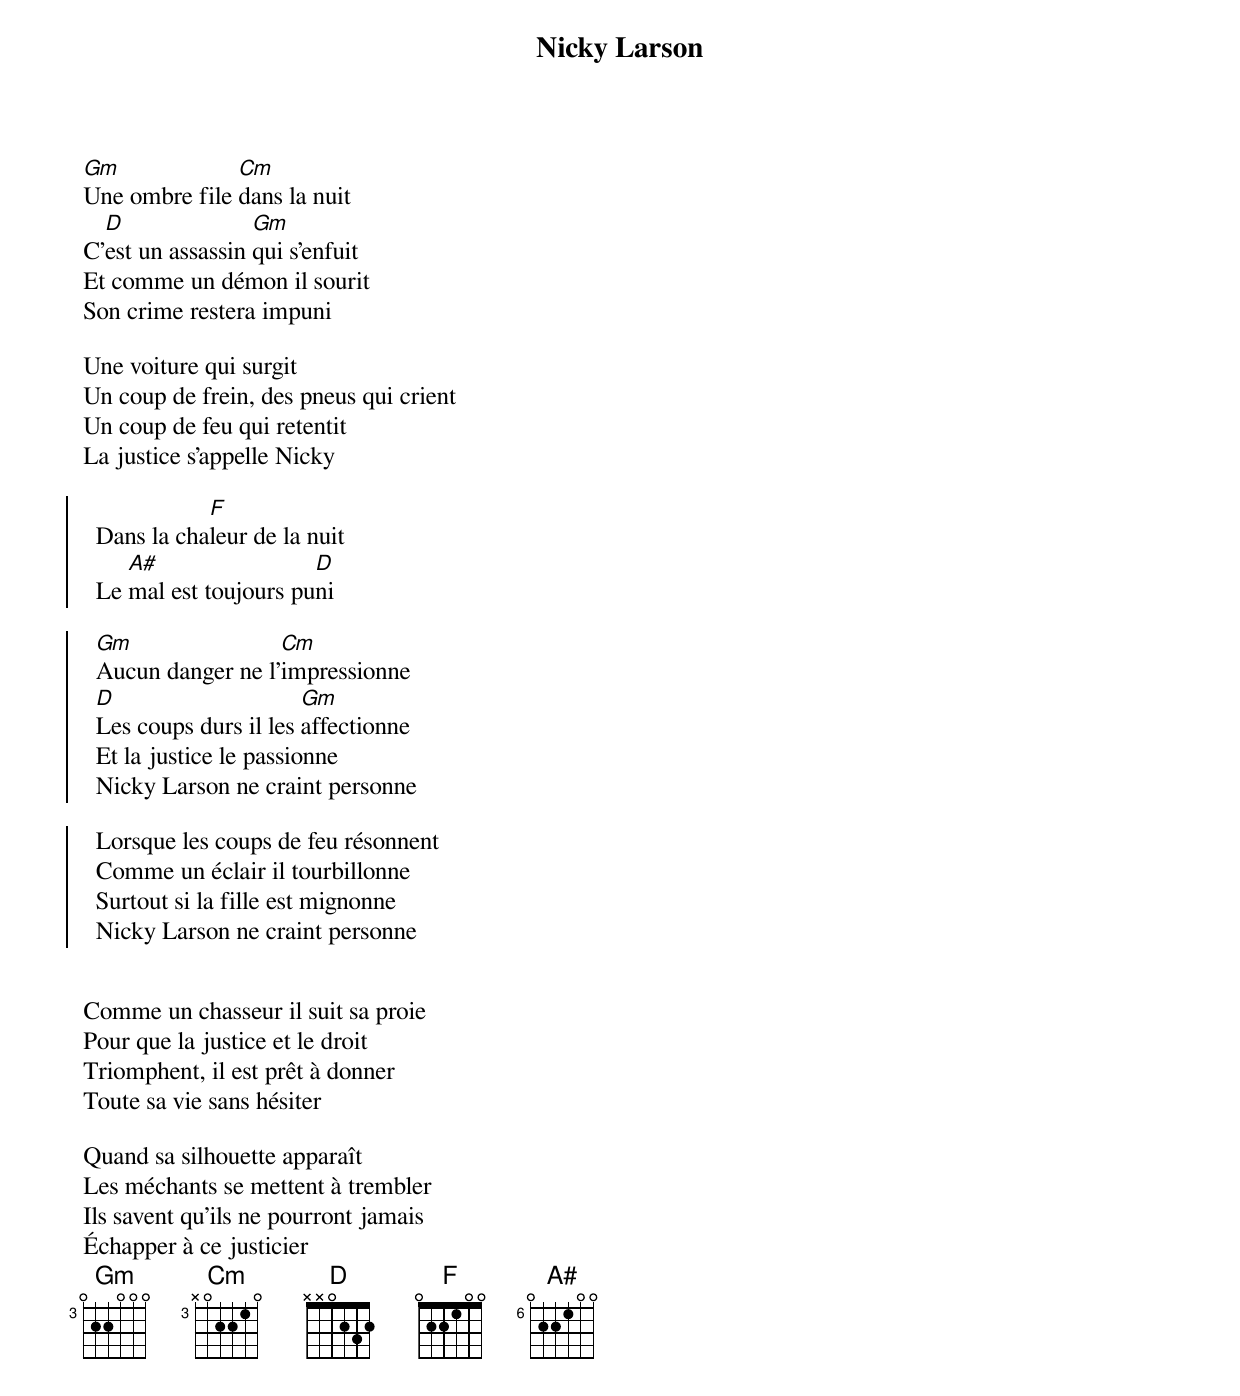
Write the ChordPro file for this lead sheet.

{title: Nicky Larson}
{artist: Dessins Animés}
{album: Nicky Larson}
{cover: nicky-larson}
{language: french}
{columns: 2}
{define: Gm base-fret 3 frets 0 2 2 0 0 0}
{define: Cm base-fret 3 frets X 0 2 2 1 0}
{define: D frets X X 0 2 3 2}
{define: F base-fret 1 frets 0 2 2 1 0 0}
{define: A# base-fret 6 frets 0 2 2 1 0 0}


[Gm]Une ombre file [Cm]dans la nuit
C'[D]est un assassin [Gm]qui s'enfuit
Et comme un démon il sourit
Son crime restera impuni

Une voiture qui surgit
Un coup de frein, des pneus qui crient
Un coup de feu qui retentit
La justice s'appelle Nicky

{start_of_chorus}
  Dans la cha[F]leur de la nuit
  Le [A#]mal est toujours pu[D]ni
{end_of_chorus}

{start_of_chorus}
  [Gm]Aucun danger ne l'[Cm]impressionne
  [D]Les coups durs il les [Gm]affectionne
  Et la justice le passionne
  Nicky Larson ne craint personne
{end_of_chorus}

{start_of_chorus}
  Lorsque les coups de feu résonnent
  Comme un éclair il tourbillonne
  Surtout si la fille est mignonne
  Nicky Larson ne craint personne
{end_of_chorus}


Comme un chasseur il suit sa proie
Pour que la justice et le droit
Triomphent, il est prêt à donner
Toute sa vie sans hésiter

Quand sa silhouette apparaît
Les méchants se mettent à trembler
Ils savent qu'ils ne pourront jamais
Échapper à ce justicier
